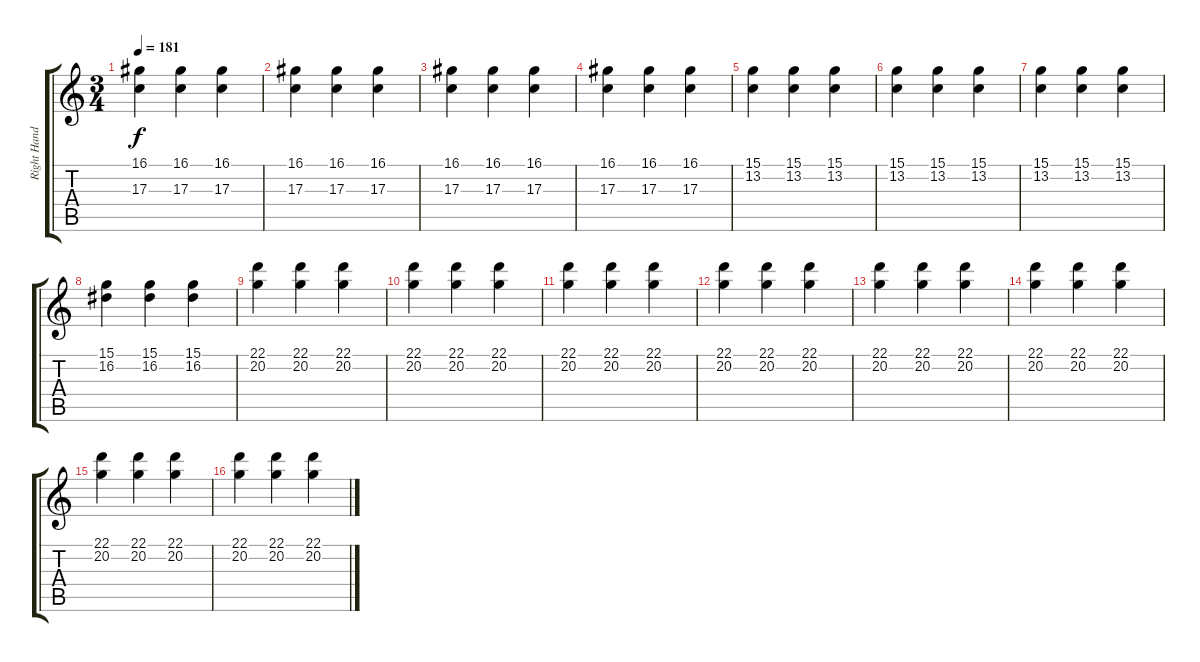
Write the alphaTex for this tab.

\track ("Right Hand" "Right Hand") {instrument acousticgrandpiano}
\staff {score tabs}
\tuning (E4 B3 G3 D3 A2 E2) {hide}
\ts (3 4)
\tempo 181
\clef g2
\ks c
(16.1 17.3).4{dy f} (16.1 17.3).4 (16.1 17.3).4 |
(16.1 17.3).4 (16.1 17.3).4 (16.1 17.3).4 |
(16.1 17.3).4 (16.1 17.3).4 (16.1 17.3).4 |
(16.1 17.3).4 (16.1 17.3).4 (16.1 17.3).4 |
(15.1 13.2).4 (15.1 13.2).4 (15.1 13.2).4 |
(15.1 13.2).4 (15.1 13.2).4 (15.1 13.2).4 |
(15.1 13.2).4 (15.1 13.2).4 (15.1 13.2).4 |
(15.1 16.2).4 (15.1 16.2).4 (15.1 16.2).4 |
(22.1 20.2).4 (22.1 20.2).4 (22.1 20.2).4 |
(22.1 20.2).4 (22.1 20.2).4 (22.1 20.2).4 |
(22.1 20.2).4 (22.1 20.2).4 (22.1 20.2).4 |
(22.1 20.2).4 (22.1 20.2).4 (22.1 20.2).4 |
(22.1 20.2).4 (22.1 20.2).4 (22.1 20.2).4 |
(22.1 20.2).4 (22.1 20.2).4 (22.1 20.2).4 |
(22.1 20.2).4 (22.1 20.2).4 (22.1 20.2).4 |
(22.1 20.2).4 (22.1 20.2).4 (22.1 20.2).4
